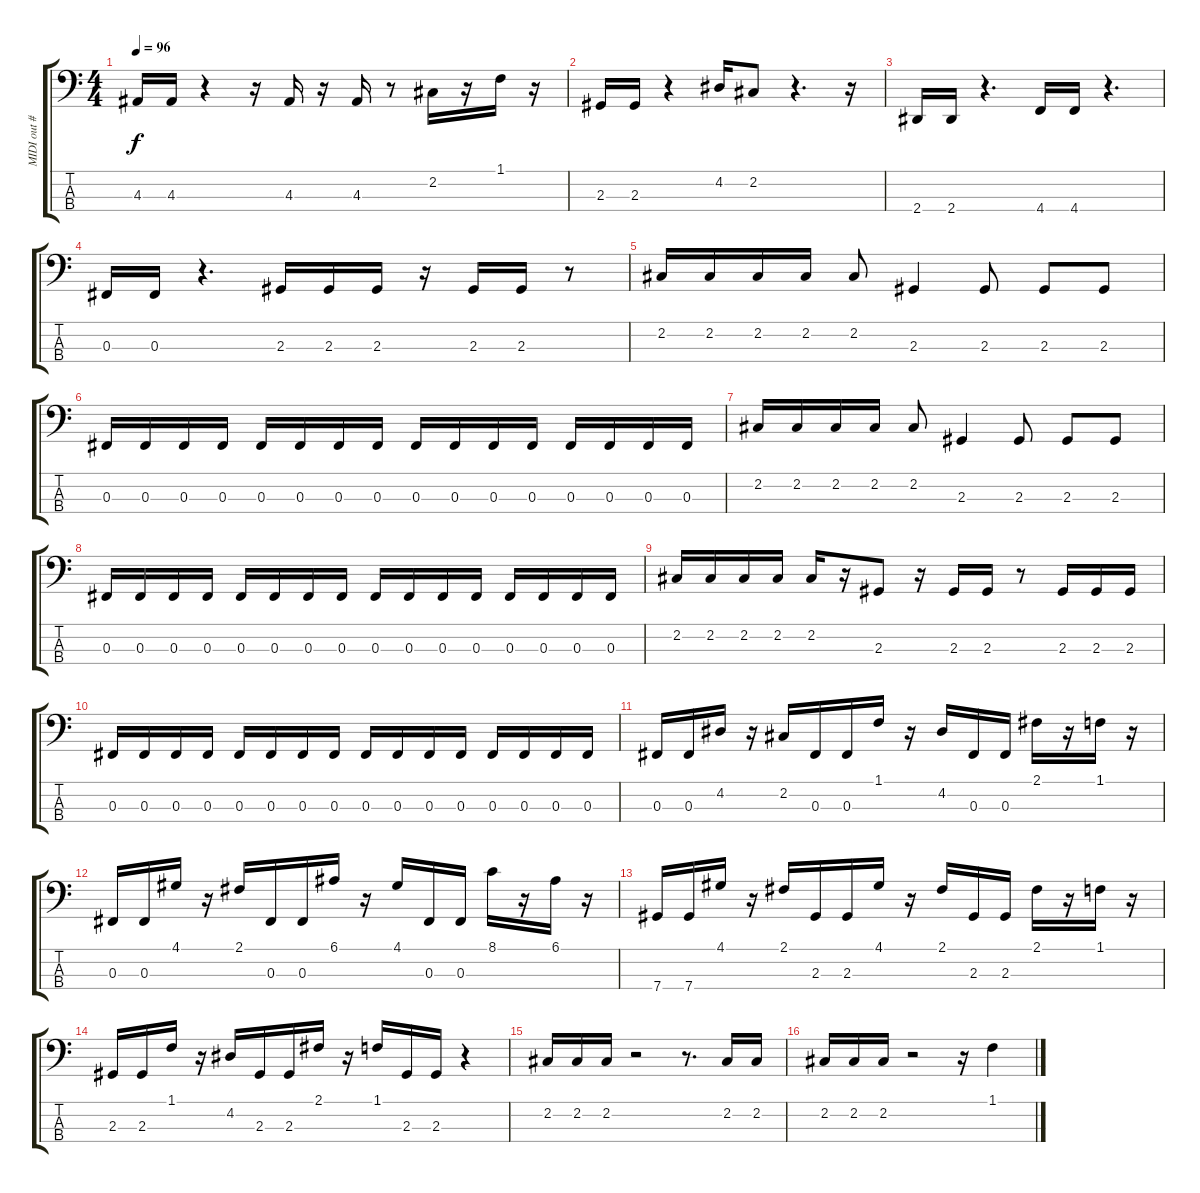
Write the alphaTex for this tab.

\track ("MIDI out #2" "MIDI out #") {instrument electricbassfinger}
\staff {score tabs}
\tuning (E2 B1 Gb1 Db1) {hide}
\ts (4 4)
\tempo 96
\clef f4
\ks c
4.3.16{dy f} 4.3.16 r.4 r.16 4.3.16 r.16 4.3.16 r.8 2.2.16 r.16 1.1.16 r.16 |
2.3.16 2.3.16 r.4 4.2.16 2.2.8 r.4{d} r.16 |
2.4.16 2.4.16 r.4{d} 4.4.16 4.4.16 r.4{d} |
0.3.16 0.3.16 r.4{d} 2.3.16 2.3.16 2.3.16 r.16 2.3.16 2.3.16 r.8 |
2.2.16 2.2.16 2.2.16 2.2.16 2.2.8 2.3.4 2.3.8 2.3.8 2.3.8 |
0.3.16 0.3.16 0.3.16 0.3.16 0.3.16 0.3.16 0.3.16 0.3.16 0.3.16 0.3.16 0.3.16 0.3.16 0.3.16 0.3.16 0.3.16 0.3.16 |
2.2.16 2.2.16 2.2.16 2.2.16 2.2.8 2.3.4 2.3.8 2.3.8 2.3.8 |
0.3.16 0.3.16 0.3.16 0.3.16 0.3.16 0.3.16 0.3.16 0.3.16 0.3.16 0.3.16 0.3.16 0.3.16 0.3.16 0.3.16 0.3.16 0.3.16 |
2.2.16 2.2.16 2.2.16 2.2.16 2.2.16 r.16 2.3.8 r.16 2.3.16 2.3.16 r.8 2.3.16 2.3.16 2.3.16 |
0.3.16 0.3.16 0.3.16 0.3.16 0.3.16 0.3.16 0.3.16 0.3.16 0.3.16 0.3.16 0.3.16 0.3.16 0.3.16 0.3.16 0.3.16 0.3.16 |
0.3.16 0.3.16 4.2.16 r.16 2.2.16 0.3.16 0.3.16 1.1.16 r.16 4.2.16 0.3.16 0.3.16 2.1.16 r.16 1.1.16 r.16 |
0.3.16 0.3.16 4.1.16 r.16 2.1.16 0.3.16 0.3.16 6.1.16 r.16 4.1.16 0.3.16 0.3.16 8.1.16 r.16 6.1.16 r.16 |
7.4.16 7.4.16 4.1.16 r.16 2.1.16 2.3.16 2.3.16 4.1.16 r.16 2.1.16 2.3.16 2.3.16 2.1.16 r.16 1.1.16 r.16 |
2.3.16 2.3.16 1.1.16 r.16 4.2.16 2.3.16 2.3.16 2.1.16 r.16 1.1.16 2.3.16 2.3.16 r.4 |
2.2.16 2.2.16 2.2.16 r.2 r.8{d} 2.2.16 2.2.16 |
2.2.16 2.2.16 2.2.16 r.2 r.16 1.1.4
